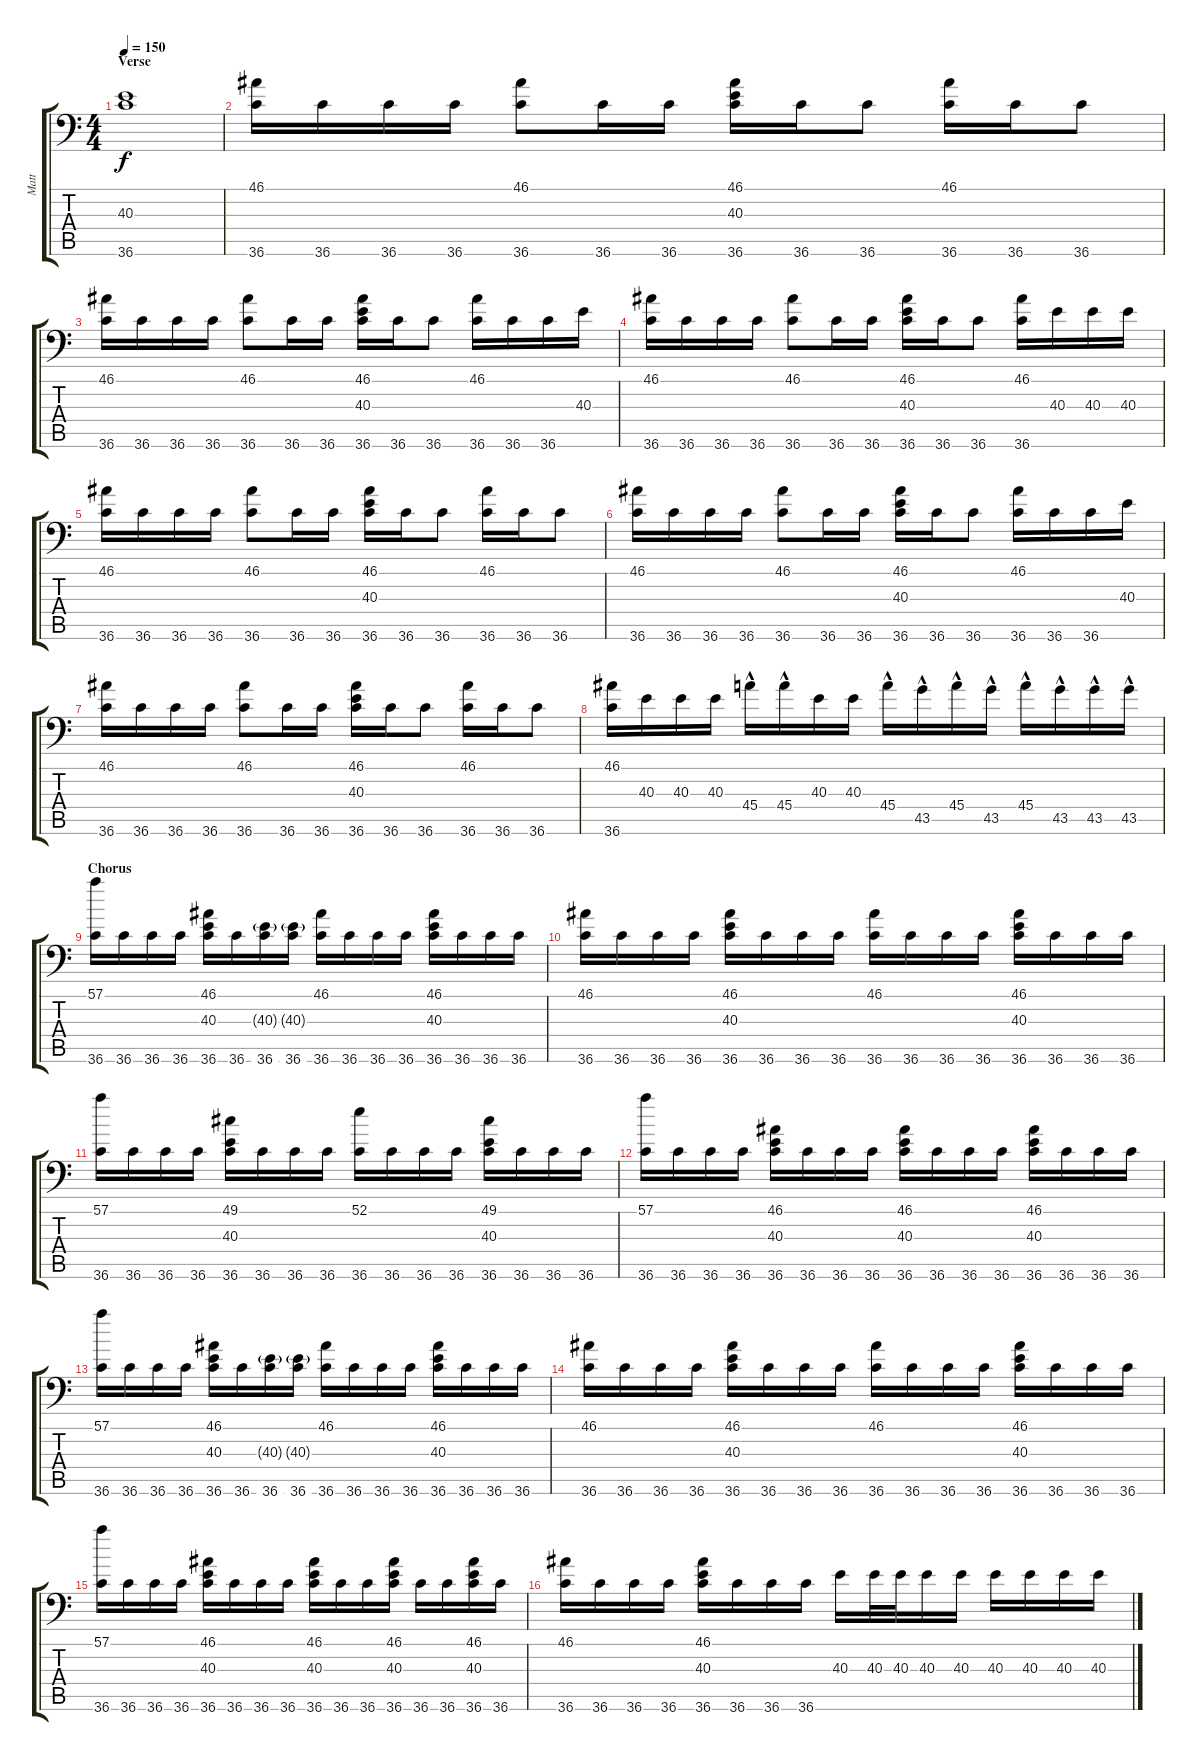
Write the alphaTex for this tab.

\track ("Matt" "Matt") {instrument acousticgrandpiano}
\staff {score tabs}
\tuning (C-1 C-1 C-1 C-1 C-1 C-1) {hide}
\ts (4 4)
\section ("" "Verse")
\tempo 150
\clef f4
\ks c
(40.3 36.6).1{dy f} |
(46.1 36.6).16 36.6.16 36.6.16 36.6.16 (46.1 36.6).8 36.6.16 36.6.16 (46.1 40.3 36.6).16 36.6.16 36.6.8 (46.1 36.6).16 36.6.16 36.6.8 |
(46.1 36.6).16 36.6.16 36.6.16 36.6.16 (46.1 36.6).8 36.6.16 36.6.16 (46.1 40.3 36.6).16 36.6.16 36.6.8 (46.1 36.6).16 36.6.16 36.6.16 40.3.16 |
(46.1 36.6).16 36.6.16 36.6.16 36.6.16 (46.1 36.6).8 36.6.16 36.6.16 (46.1 40.3 36.6).16 36.6.16 36.6.8 (46.1 36.6).16 40.3.16 40.3.16 40.3.16 |
(46.1 36.6).16 36.6.16 36.6.16 36.6.16 (46.1 36.6).8 36.6.16 36.6.16 (46.1 40.3 36.6).16 36.6.16 36.6.8 (46.1 36.6).16 36.6.16 36.6.8 |
(46.1 36.6).16 36.6.16 36.6.16 36.6.16 (46.1 36.6).8 36.6.16 36.6.16 (46.1 40.3 36.6).16 36.6.16 36.6.8 (46.1 36.6).16 36.6.16 36.6.16 40.3.16 |
(46.1 36.6).16 36.6.16 36.6.16 36.6.16 (46.1 36.6).8 36.6.16 36.6.16 (46.1 40.3 36.6).16 36.6.16 36.6.8 (46.1 36.6).16 36.6.16 36.6.8 |
(46.1 36.6).16 40.3.16 40.3.16 40.3.16 45.4{hac}.16 45.4{hac}.16 40.3.16 40.3.16 45.4{hac}.16 43.5{hac}.16 45.4{hac}.16 43.5{hac}.16 45.4{hac}.16 43.5{hac}.16 43.5{hac}.16 43.5{hac}.16 |
\section ("" "Chorus")
(57.1 36.6).16 36.6.16 36.6.16 36.6.16 (46.1 40.3 36.6).16 36.6.16 (40.3{g} 36.6).16 (40.3{g} 36.6).16 (46.1 36.6).16 36.6.16 36.6.16 36.6.16 (46.1 40.3 36.6).16 36.6.16 36.6.16 36.6.16 |
(46.1 36.6).16 36.6.16 36.6.16 36.6.16 (46.1 40.3 36.6).16 36.6.16 36.6.16 36.6.16 (46.1 36.6).16 36.6.16 36.6.16 36.6.16 (46.1 40.3 36.6).16 36.6.16 36.6.16 36.6.16 |
(57.1 36.6).16 36.6.16 36.6.16 36.6.16 (49.1 40.3 36.6).16 36.6.16 36.6.16 36.6.16 (52.1 36.6).16 36.6.16 36.6.16 36.6.16 (49.1 40.3 36.6).16 36.6.16 36.6.16 36.6.16 |
(57.1 36.6).16 36.6.16 36.6.16 36.6.16 (46.1 40.3 36.6).16 36.6.16 36.6.16 36.6.16 (46.1 40.3 36.6).16 36.6.16 36.6.16 36.6.16 (46.1 40.3 36.6).16 36.6.16 36.6.16 36.6.16 |
(57.1 36.6).16 36.6.16 36.6.16 36.6.16 (46.1 40.3 36.6).16 36.6.16 (40.3{g} 36.6).16 (40.3{g} 36.6).16 (46.1 36.6).16 36.6.16 36.6.16 36.6.16 (46.1 40.3 36.6).16 36.6.16 36.6.16 36.6.16 |
(46.1 36.6).16 36.6.16 36.6.16 36.6.16 (46.1 40.3 36.6).16 36.6.16 36.6.16 36.6.16 (46.1 36.6).16 36.6.16 36.6.16 36.6.16 (46.1 40.3 36.6).16 36.6.16 36.6.16 36.6.16 |
(57.1 36.6).16 36.6.16 36.6.16 36.6.16 (46.1 40.3 36.6).16 36.6.16 36.6.16 36.6.16 (46.1 40.3 36.6).16 36.6.16 36.6.16 (46.1 40.3 36.6).16 36.6.16 36.6.16 (46.1 40.3 36.6).16 36.6.16 |
(46.1 36.6).16 36.6.16 36.6.16 36.6.16 (46.1 40.3 36.6).16 36.6.16 36.6.16 36.6.16 40.3.16 40.3.32 40.3.32 40.3.16 40.3.16 40.3.16 40.3.16 40.3.16 40.3.16
